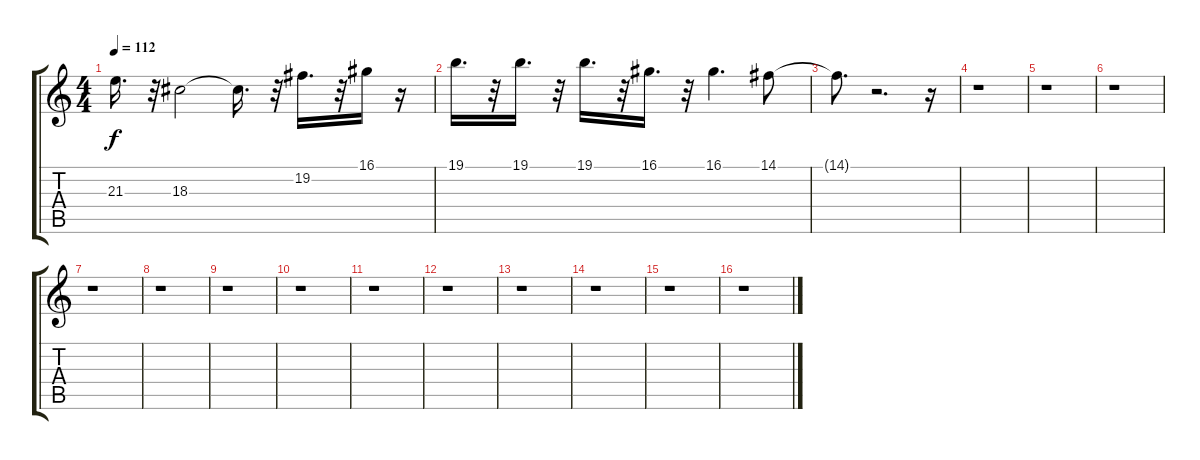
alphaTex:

\track "" {instrument flute}
\staff {score tabs}
\tuning (E4 B3 G3 D3 A2 E2) {hide}
\ts (4 4)
\tempo 112
\clef g2
\ks c
21.3.16{d dy f} r.32 18.3.2 18.3{t}.16{d} r.32 19.2.16{d} r.32 16.1.16 r.16 |
19.1.16{d} r.32 19.1.16{d} r.32 19.1.16{d} r.32 16.1.16{d} r.32 16.1.4{d} 14.1.8 |
14.1{t}.8{d} r.2{d} r.16 |
r.1 |
r.1 |
r.1 |
r.1 |
r.1 |
r.1 |
r.1 |
r.1 |
r.1 |
r.1 |
r.1 |
r.1 |
r.1
